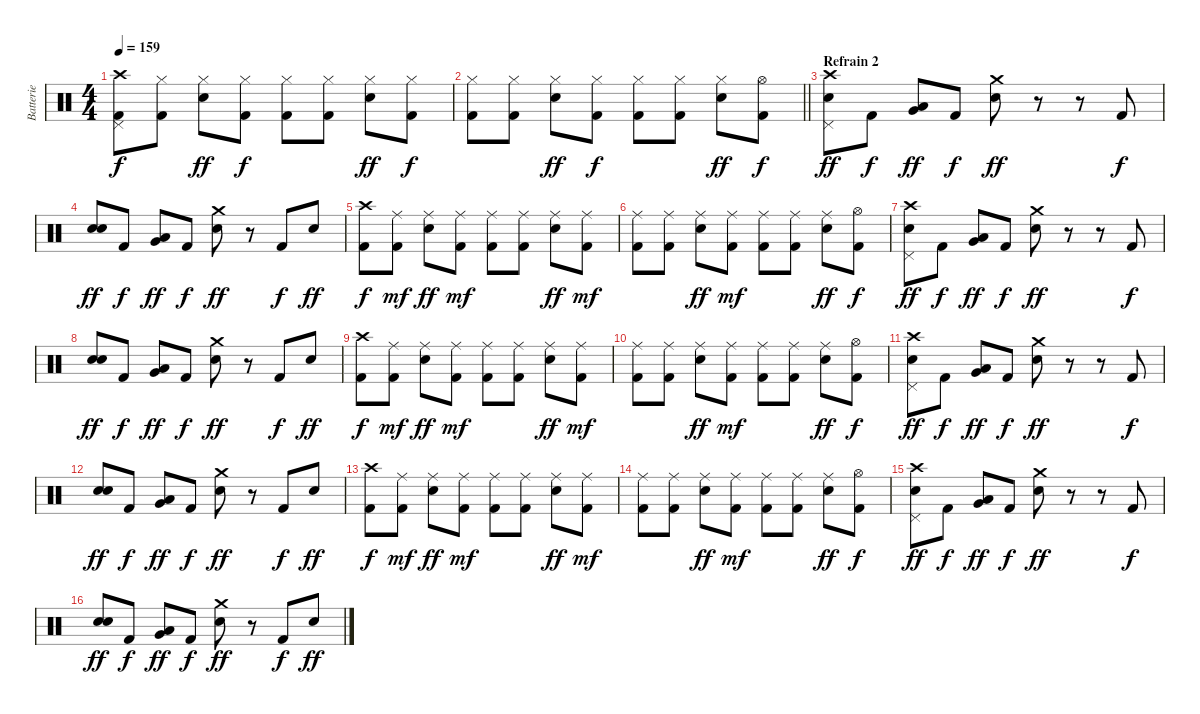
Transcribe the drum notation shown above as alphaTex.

\track ("Batterie" "Batterie") {instrument percussion}
\staff {score}
\articulation defaults
\ts (4 4)
\tempo 159
\clef neutral
\ks c
("Crash high (hit)" "Pedal Hi-Hat (hit)" "Kick (hit) 2").8{dy f} ("Hi-Hat (closed)" "Kick (hit) 2").8 ("Hi-Hat (closed)" "Electric Snare (hit)").8{dy ff} ("Hi-Hat (closed)" "Kick (hit) 2").8{dy f} ("Hi-Hat (closed)" "Kick (hit) 2").8 ("Hi-Hat (closed)" "Kick (hit) 2").8 ("Hi-Hat (closed)" "Electric Snare (hit)").8{dy ff} ("Hi-Hat (closed)" "Kick (hit) 2").8{dy f} |
\barLineRight lightlight
("Hi-Hat (closed)" "Kick (hit) 2").8 ("Hi-Hat (closed)" "Kick (hit) 2").8 ("Hi-Hat (closed)" "Electric Snare (hit)").8{dy ff} ("Hi-Hat (closed)" "Kick (hit) 2").8{dy f} ("Hi-Hat (closed)" "Kick (hit) 2").8 ("Hi-Hat (closed)" "Kick (hit) 2").8 ("Hi-Hat (closed)" "Electric Snare (hit)").8{dy ff} ("Hi-Hat (open)" "Kick (hit) 2").8{dy f} |
\section ("" "Refrain 2")
("Crash high (hit)" "Pedal Hi-Hat (hit)" "Electric Snare (hit)").8{dy ff} "Kick (hit) 2".8{dy f} ("Low Tom (hit)" "Very Low Tom (hit)").8{dy ff} "Kick (hit) 2".8{dy f} ("Crash medium (hit)" "Electric Snare (hit)").8{dy ff} r.8 r.8 "Kick (hit) 2".8{dy f} |
("Electric Snare (hit)" "Electric Snare (hit)").8{bd 120 dy ff} "Kick (hit) 2".8{dy f} ("Low Tom (hit)" "Very Low Tom (hit)").8{dy ff} "Kick (hit) 2".8{dy f} ("Crash medium (hit)" "Electric Snare (hit)").8{dy ff} r.8 "Kick (hit) 2".8{dy f} "Electric Snare (hit)".8{dy ff} |
("Crash high (hit)" "Kick (hit) 2").8{dy f} ("Ride (middle)" "Kick (hit) 2").8{dy mf} ("Ride (middle)" "Electric Snare (hit)").8{dy ff} ("Ride (middle)" "Kick (hit) 2").8{dy mf} ("Ride (middle)" "Kick (hit) 2").8 ("Ride (middle)" "Kick (hit) 2").8 ("Ride (middle)" "Electric Snare (hit)").8{dy ff} ("Ride (middle)" "Kick (hit) 2").8{dy mf} |
("Ride (middle)" "Kick (hit) 2").8 ("Ride (middle)" "Kick (hit) 2").8 ("Ride (middle)" "Electric Snare (hit)").8{dy ff} ("Ride (middle)" "Kick (hit) 2").8{dy mf} ("Ride (middle)" "Kick (hit) 2").8 ("Ride (middle)" "Kick (hit) 2").8 ("Ride (middle)" "Electric Snare (hit)").8{dy ff} ("Hi-Hat (open)" "Kick (hit) 2").8{dy f} |
("Crash high (hit)" "Pedal Hi-Hat (hit)" "Electric Snare (hit)").8{dy ff} "Kick (hit) 2".8{dy f} ("Low Tom (hit)" "Very Low Tom (hit)").8{dy ff} "Kick (hit) 2".8{dy f} ("Crash medium (hit)" "Electric Snare (hit)").8{dy ff} r.8 r.8 "Kick (hit) 2".8{dy f} |
("Electric Snare (hit)" "Electric Snare (hit)").8{bd 120 dy ff} "Kick (hit) 2".8{dy f} ("Low Tom (hit)" "Very Low Tom (hit)").8{dy ff} "Kick (hit) 2".8{dy f} ("Crash medium (hit)" "Electric Snare (hit)").8{dy ff} r.8 "Kick (hit) 2".8{dy f} "Electric Snare (hit)".8{dy ff} |
("Crash high (hit)" "Kick (hit) 2").8{dy f} ("Ride (middle)" "Kick (hit) 2").8{dy mf} ("Ride (middle)" "Electric Snare (hit)").8{dy ff} ("Ride (middle)" "Kick (hit) 2").8{dy mf} ("Ride (middle)" "Kick (hit) 2").8 ("Ride (middle)" "Kick (hit) 2").8 ("Ride (middle)" "Electric Snare (hit)").8{dy ff} ("Ride (middle)" "Kick (hit) 2").8{dy mf} |
("Ride (middle)" "Kick (hit) 2").8 ("Ride (middle)" "Kick (hit) 2").8 ("Ride (middle)" "Electric Snare (hit)").8{dy ff} ("Ride (middle)" "Kick (hit) 2").8{dy mf} ("Ride (middle)" "Kick (hit) 2").8 ("Ride (middle)" "Kick (hit) 2").8 ("Ride (middle)" "Electric Snare (hit)").8{dy ff} ("Hi-Hat (open)" "Kick (hit) 2").8{dy f} |
("Crash high (hit)" "Pedal Hi-Hat (hit)" "Electric Snare (hit)").8{dy ff} "Kick (hit) 2".8{dy f} ("Low Tom (hit)" "Very Low Tom (hit)").8{dy ff} "Kick (hit) 2".8{dy f} ("Crash medium (hit)" "Electric Snare (hit)").8{dy ff} r.8 r.8 "Kick (hit) 2".8{dy f} |
("Electric Snare (hit)" "Electric Snare (hit)").8{bd 120 dy ff} "Kick (hit) 2".8{dy f} ("Low Tom (hit)" "Very Low Tom (hit)").8{dy ff} "Kick (hit) 2".8{dy f} ("Crash medium (hit)" "Electric Snare (hit)").8{dy ff} r.8 "Kick (hit) 2".8{dy f} "Electric Snare (hit)".8{dy ff} |
("Crash high (hit)" "Kick (hit) 2").8{dy f} ("Ride (middle)" "Kick (hit) 2").8{dy mf} ("Ride (middle)" "Electric Snare (hit)").8{dy ff} ("Ride (middle)" "Kick (hit) 2").8{dy mf} ("Ride (middle)" "Kick (hit) 2").8 ("Ride (middle)" "Kick (hit) 2").8 ("Ride (middle)" "Electric Snare (hit)").8{dy ff} ("Ride (middle)" "Kick (hit) 2").8{dy mf} |
("Ride (middle)" "Kick (hit) 2").8 ("Ride (middle)" "Kick (hit) 2").8 ("Ride (middle)" "Electric Snare (hit)").8{dy ff} ("Ride (middle)" "Kick (hit) 2").8{dy mf} ("Ride (middle)" "Kick (hit) 2").8 ("Ride (middle)" "Kick (hit) 2").8 ("Ride (middle)" "Electric Snare (hit)").8{dy ff} ("Hi-Hat (open)" "Kick (hit) 2").8{dy f} |
("Crash high (hit)" "Pedal Hi-Hat (hit)" "Electric Snare (hit)").8{dy ff} "Kick (hit) 2".8{dy f} ("Low Tom (hit)" "Very Low Tom (hit)").8{dy ff} "Kick (hit) 2".8{dy f} ("Crash medium (hit)" "Electric Snare (hit)").8{dy ff} r.8 r.8 "Kick (hit) 2".8{dy f} |
("Electric Snare (hit)" "Electric Snare (hit)").8{bd 120 dy ff} "Kick (hit) 2".8{dy f} ("Low Tom (hit)" "Very Low Tom (hit)").8{dy ff} "Kick (hit) 2".8{dy f} ("Crash medium (hit)" "Electric Snare (hit)").8{dy ff} r.8 "Kick (hit) 2".8{dy f} "Electric Snare (hit)".8{dy ff}
